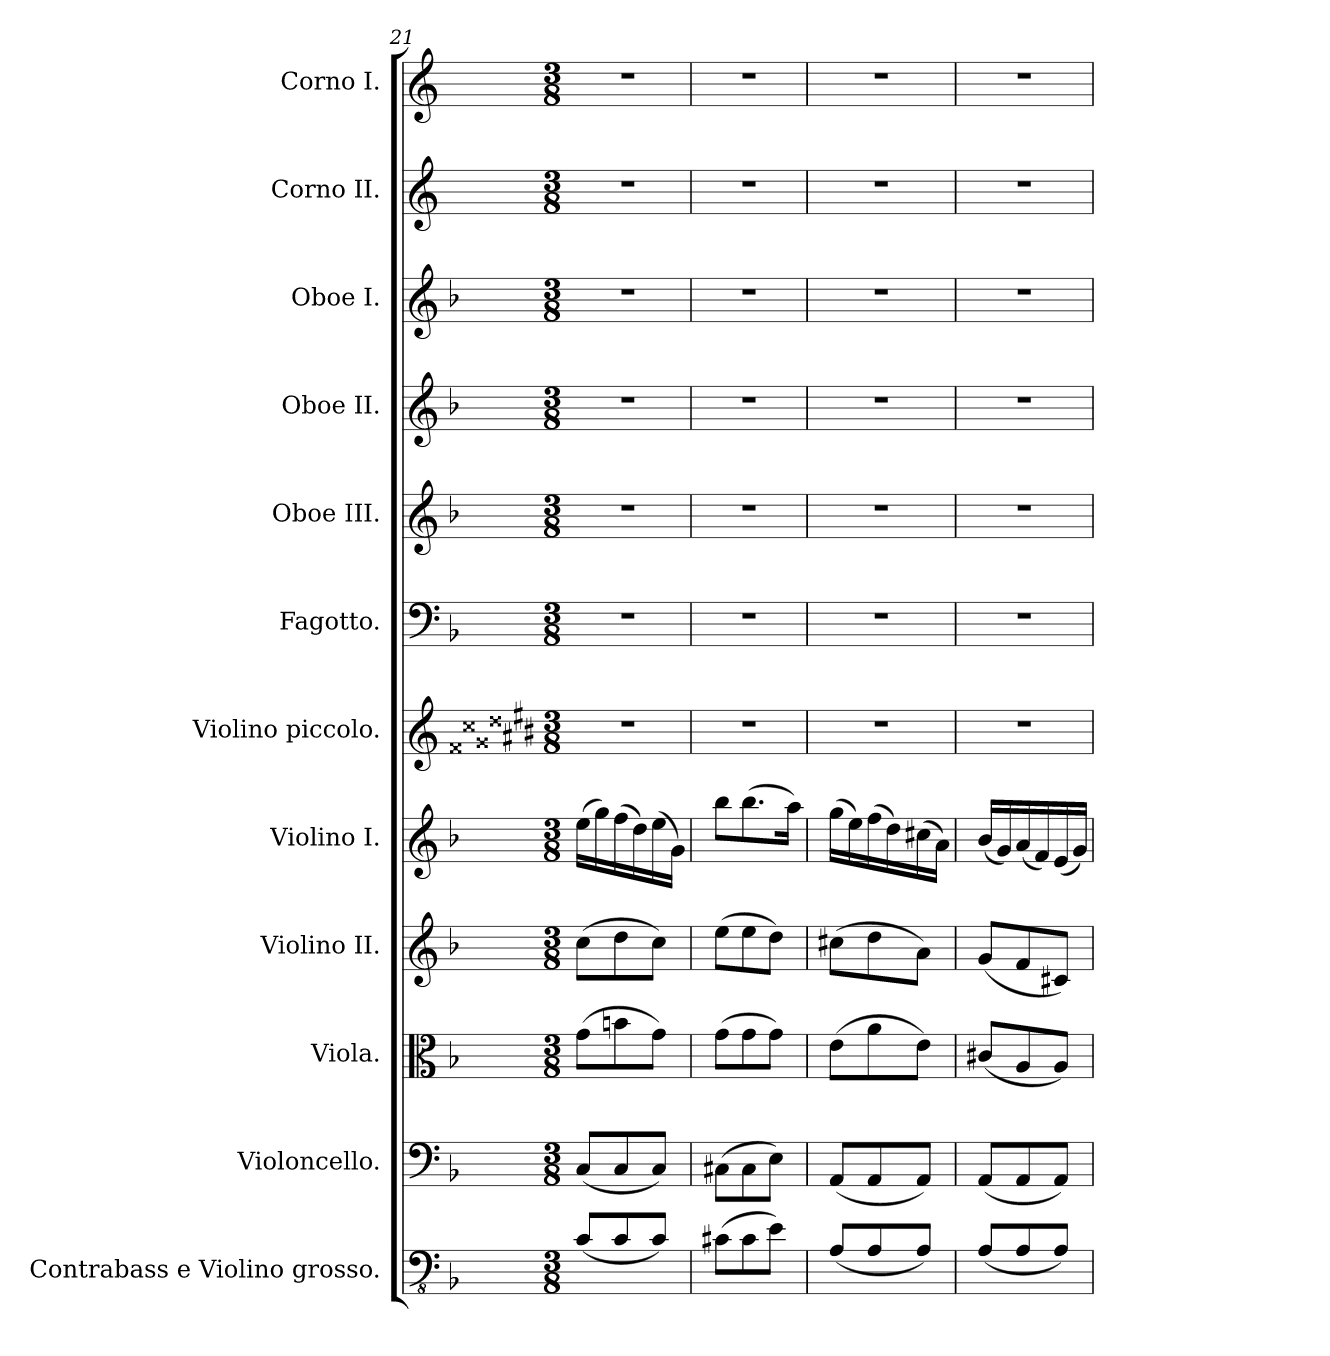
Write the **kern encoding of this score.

**kern	**kern	**kern	**kern	**kern	**kern	**kern	**kern	**kern	**kern	**kern	**kern
*part12	*part11	*part10	*part9	*part8	*part7	*part6	*part5	*part4	*part3	*part2	*part1
*staff12	*staff11	*staff10	*staff9	*staff8	*staff7	*staff6	*staff5	*staff4	*staff3	*staff2	*staff1
*I"Contrabass e Violino grosso.	*I"Violoncello.	*I"Viola.	*I"Violino II.	*I"Violino I.	*I"Violino piccolo.	*I"Fagotto.	*I"Oboe III.	*I"Oboe II.	*I"Oboe I.	*I"Corno II.	*I"Corno I.
*I'Cnb e Vln gr.	*I'Vlc.	*I'Vla.	*I'Vln II.	*I'Vln I.	*I'Vln picc.	*I'Fgt.	*I'Obe III.	*I'Obe II.	*I'Obe I.	*I'Crn II.	*I'Crn I.
*clefFv4	*clefF4	*clefC3	*clefG2	*clefG2	*clefG2	*clefF4	*clefG2	*clefG2	*clefG2	*clefG2	*clefG2
*ITrd7c12	*	*	*	*	*ITrd-1c-3	*	*	*	*	*ITrd4c7	*ITrd4c7
*k[b-]	*k[b-]	*k[b-]	*k[b-]	*k[b-]	*k[f##c##g##d##a#e#b#]	*k[b-]	*k[b-]	*k[b-]	*k[b-]	*k[b-]	*k[b-]
*M3/8	*M3/8	*M3/8	*M3/8	*M3/8	*M3/8	*M3/8	*M3/8	*M3/8	*M3/8	*M3/8	*M3/8
=21	=21	=21	=21	=21	=21	=21	=21	=21	=21	=21	=21
(<8CC/L	(<8C/L	(>8g\L	(>8cc\L	(>16ee\LL	4.r	4.r	4.r	4.r	4.r	4.r	4.r
.	.	.	.	16gg\)	.	.	.	.	.	.	.
8CC/	8C/	8bn\	8dd\	(>16ff\	.	.	.	.	.	.	.
.	.	.	.	16dd\)	.	.	.	.	.	.	.
8CC/J)	8C/J)	8g\J)	8cc\J)	(>16ee\	.	.	.	.	.	.	.
.	.	.	.	16g\JJ)	.	.	.	.	.	.	.
=22	=22	=22	=22	=22	=22	=22	=22	=22	=22	=22	=22
(>8CC#X\L	(>8C#X\L	(>8g\L	(>8ee\L	8bb-\L	4.r	4.r	4.r	4.r	4.r	4.r	4.r
8CC#\	8C#\	8g\	8ee\	(>8.bb-\	.	.	.	.	.	.	.
8EE\J)	8E\J)	8g\J)	8dd\J)	.	.	.	.	.	.	.	.
.	.	.	.	16aa\Jk)	.	.	.	.	.	.	.
!!LO:PB:g=z
=23	=23	=23	=23	=23	=23	=23	=23	=23	=23	=23	=23
(<8AAA/L	(<8AA/L	(>8e\L	(>8cc#X\L	(>16gg\LL	4.r	4.r	4.r	4.r	4.r	4.r	4.r
.	.	.	.	16ee\)	.	.	.	.	.	.	.
8AAA/	8AA/	8a\	8dd\	(>16ff\	.	.	.	.	.	.	.
.	.	.	.	16dd\)	.	.	.	.	.	.	.
8AAA/J)	8AA/J)	8e\J)	8a\J)	(>16cc#X\	.	.	.	.	.	.	.
.	.	.	.	16a\JJ)	.	.	.	.	.	.	.
=24	=24	=24	=24	=24	=24	=24	=24	=24	=24	=24	=24
(<8AAA/L	(<8AA/L	(<8c#X/L	(<8g/L	(<16b-/LL	4.r	4.r	4.r	4.r	4.r	4.r	4.r
.	.	.	.	16g/)	.	.	.	.	.	.	.
8AAA/	8AA/	8A/	8f/	(<16a/	.	.	.	.	.	.	.
.	.	.	.	16f/)	.	.	.	.	.	.	.
8AAA/J)	8AA/J)	8A/J)	8c#X/J)	(<16e/	.	.	.	.	.	.	.
.	.	.	.	16g/JJ)	.	.	.	.	.	.	.
=	=	=	=	=	=	=	=	=	=	=	=
*-	*-	*-	*-	*-	*-	*-	*-	*-	*-	*-	*-
